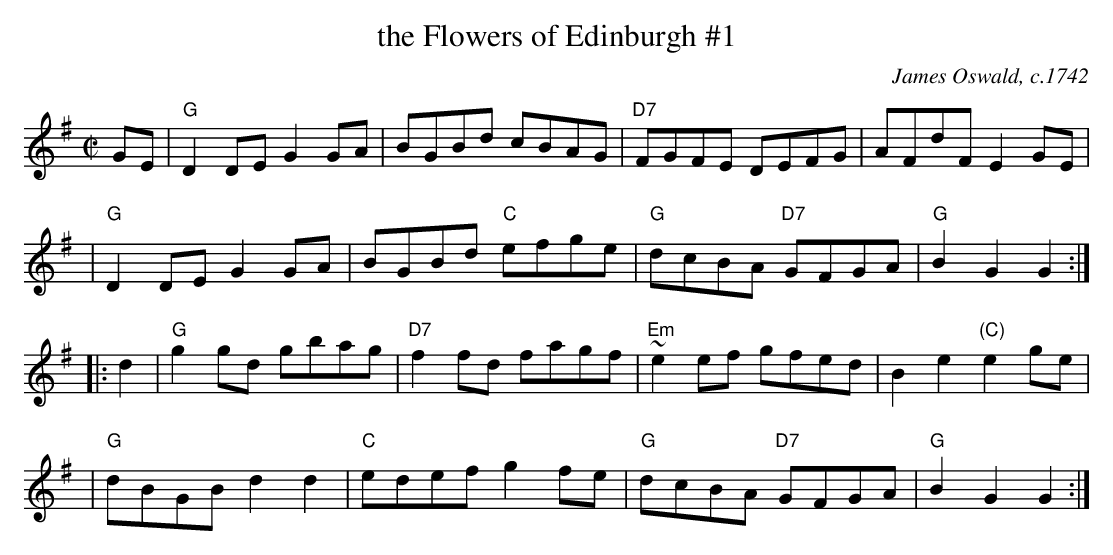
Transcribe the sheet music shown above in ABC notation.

X:1
T: the Flowers of Edinburgh #1
C: James Oswald, c.1742
M: C|
L: 1/8
K: G
   GE \
| "G"D2DE G2GA | BGBd cBAG | "D7"FGFE DEFG | AFdF E2GE |
| "G"D2DE G2GA | BGBd "C"efge | "G"dcBA "D7"GFGA | "G"B2G2 G2 :|
|: d2 \
| "G"g2gd gbag | "D7"f2fd fagf | "Em"~e2ef gfed | B2e2 "(C)"e2ge |
| "G"dBGB d2d2 | "C"edef g2fe | "G"dcBA "D7"GFGA | "G"B2G2 G2 :|
